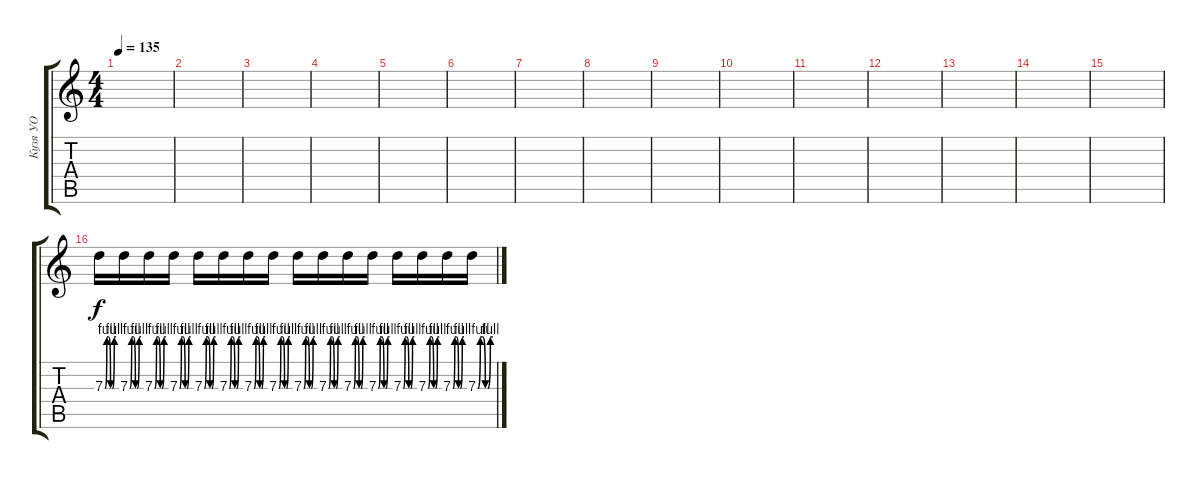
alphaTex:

\track ("Кузя УО" "Кузя УО") {instrument distortionguitar}
\staff {score tabs}
\tuning (E4 B3 G3 D3 A2 E2) {hide}
\ts (4 4)
\tempo 135
\clef g2
\ks c
|
|
|
|
|
|
|
|
|
|
|
|
|
|
|
7.3{be (custom 0 0 10 4 20 4 30 0 40 0 50 4 60 4)}.16 7.3{be (custom 0 0 10 4 20 4 30 0 40 0 50 4 60 4)}.16 7.3{be (custom 0 0 10 4 20 4 30 0 40 0 50 4 60 4)}.16 7.3{be (custom 0 0 10 4 20 4 30 0 40 0 50 4 60 4)}.16 7.3{be (custom 0 0 10 4 20 4 30 0 40 0 50 4 60 4)}.16 7.3{be (custom 0 0 10 4 20 4 30 0 40 0 50 4 60 4)}.16 7.3{be (custom 0 0 10 4 20 4 30 0 40 0 50 4 60 4)}.16 7.3{be (custom 0 0 10 4 20 4 30 0 40 0 50 4 60 4)}.16 7.3{be (custom 0 0 10 4 20 4 30 0 40 0 50 4 60 4)}.16 7.3{be (custom 0 0 10 4 20 4 30 0 40 0 50 4 60 4)}.16 7.3{be (custom 0 0 10 4 20 4 30 0 40 0 50 4 60 4)}.16 7.3{be (custom 0 0 10 4 20 4 30 0 40 0 50 4 60 4)}.16 7.3{be (custom 0 0 10 4 20 4 30 0 40 0 50 4 60 4)}.16 7.3{be (custom 0 0 10 4 20 4 30 0 40 0 50 4 60 4)}.16 7.3{be (custom 0 0 10 4 20 4 30 0 40 0 50 4 60 4)}.16 7.3{be (custom 0 0 10 4 20 4 30 0 40 0 50 4 60 4)}.16
